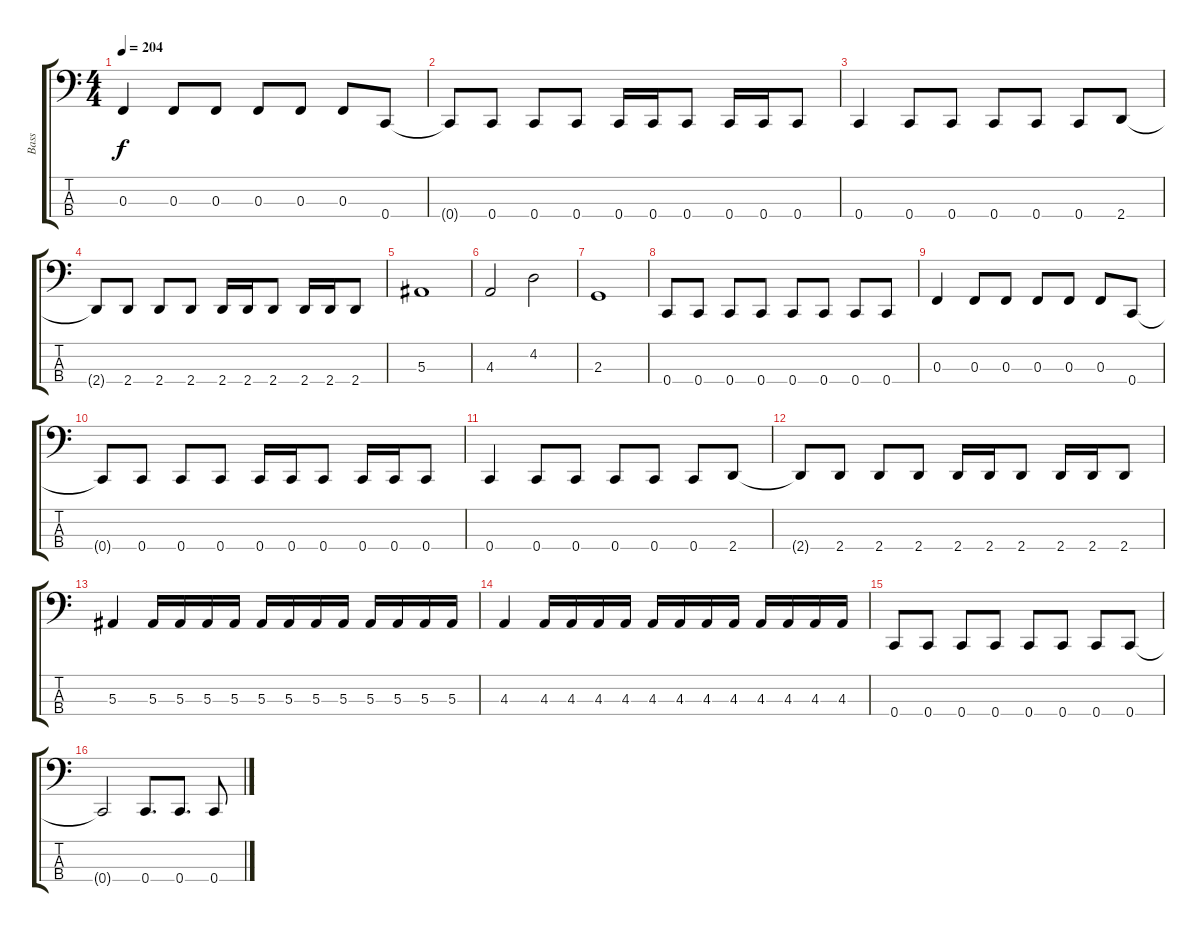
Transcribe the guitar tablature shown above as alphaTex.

\track ("Bass" "Bass") {instrument electricbasspick}
\staff {score tabs}
\tuning (Eb2 Bb1 F1 C1) {hide}
\ts (4 4)
\tempo 204
\clef f4
\ks c
0.3.4{dy f} 0.3.8 0.3.8 0.3.8 0.3.8 0.3.8 0.4.8 |
0.4{t}.8 0.4.8 0.4.8 0.4.8 0.4.16 0.4.16 0.4.8 0.4.16 0.4.16 0.4.8 |
0.4.4 0.4.8 0.4.8 0.4.8 0.4.8 0.4.8 2.4.8 |
2.4{t}.8 2.4.8 2.4.8 2.4.8 2.4.16 2.4.16 2.4.8 2.4.16 2.4.16 2.4.8 |
5.3.1 |
4.3.2 4.2.2 |
2.3.1 |
0.4.8 0.4.8 0.4.8 0.4.8 0.4.8 0.4.8 0.4.8 0.4.8 |
0.3.4 0.3.8 0.3.8 0.3.8 0.3.8 0.3.8 0.4.8 |
0.4{t}.8 0.4.8 0.4.8 0.4.8 0.4.16 0.4.16 0.4.8 0.4.16 0.4.16 0.4.8 |
0.4.4 0.4.8 0.4.8 0.4.8 0.4.8 0.4.8 2.4.8 |
2.4{t}.8 2.4.8 2.4.8 2.4.8 2.4.16 2.4.16 2.4.8 2.4.16 2.4.16 2.4.8 |
5.3.4 5.3.16 5.3.16 5.3.16 5.3.16 5.3.16 5.3.16 5.3.16 5.3.16 5.3.16 5.3.16 5.3.16 5.3.16 |
4.3.4 4.3.16 4.3.16 4.3.16 4.3.16 4.3.16 4.3.16 4.3.16 4.3.16 4.3.16 4.3.16 4.3.16 4.3.16 |
0.4.8 0.4.8 0.4.8 0.4.8 0.4.8 0.4.8 0.4.8 0.4.8 |
0.4{t}.2 0.4.8{d} 0.4.8{d} 0.4.8
